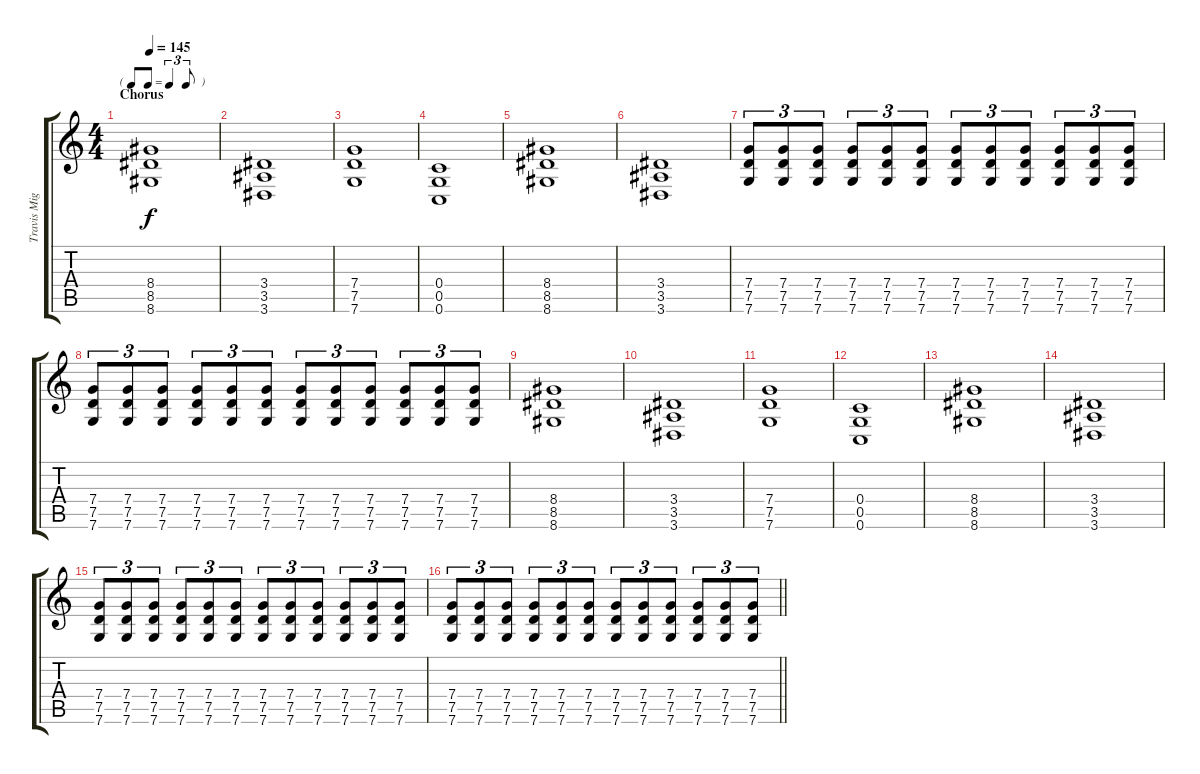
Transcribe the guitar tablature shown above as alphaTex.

\track ("Travis Miguel" "Travis Mig") {instrument distortionguitar}
\staff {score tabs}
\tuning (D4 A3 F3 C3 G2 C2) {hide}
\ts (4 4)
\tf triplet8th
\section ("" "Chorus")
\tempo 145
\clef g2
\ks c
(8.4 8.5 8.6).1{dy f} |
(3.4 3.5 3.6).1 |
(7.4 7.5 7.6).1 |
(0.4 0.5 0.6).1 |
(8.4 8.5 8.6).1 |
(3.4 3.5 3.6).1 |
(7.4 7.5 7.6).8{tu (3 2)} (7.4 7.5 7.6).8{tu (3 2)} (7.4 7.5 7.6).8{tu (3 2)} (7.4 7.5 7.6).8{tu (3 2)} (7.4 7.5 7.6).8{tu (3 2)} (7.4 7.5 7.6).8{tu (3 2)} (7.4 7.5 7.6).8{tu (3 2)} (7.4 7.5 7.6).8{tu (3 2)} (7.4 7.5 7.6).8{tu (3 2)} (7.4 7.5 7.6).8{tu (3 2)} (7.4 7.5 7.6).8{tu (3 2)} (7.4 7.5 7.6).8{tu (3 2)} |
(7.4 7.5 7.6).8{tu (3 2)} (7.4 7.5 7.6).8{tu (3 2)} (7.4 7.5 7.6).8{tu (3 2)} (7.4 7.5 7.6).8{tu (3 2)} (7.4 7.5 7.6).8{tu (3 2)} (7.4 7.5 7.6).8{tu (3 2)} (7.4 7.5 7.6).8{tu (3 2)} (7.4 7.5 7.6).8{tu (3 2)} (7.4 7.5 7.6).8{tu (3 2)} (7.4 7.5 7.6).8{tu (3 2)} (7.4 7.5 7.6).8{tu (3 2)} (7.4 7.5 7.6).8{tu (3 2)} |
(8.4 8.5 8.6).1 |
(3.4 3.5 3.6).1 |
(7.4 7.5 7.6).1 |
(0.4 0.5 0.6).1 |
(8.4 8.5 8.6).1 |
(3.4 3.5 3.6).1 |
(7.4 7.5 7.6).8{tu (3 2)} (7.4 7.5 7.6).8{tu (3 2)} (7.4 7.5 7.6).8{tu (3 2)} (7.4 7.5 7.6).8{tu (3 2)} (7.4 7.5 7.6).8{tu (3 2)} (7.4 7.5 7.6).8{tu (3 2)} (7.4 7.5 7.6).8{tu (3 2)} (7.4 7.5 7.6).8{tu (3 2)} (7.4 7.5 7.6).8{tu (3 2)} (7.4 7.5 7.6).8{tu (3 2)} (7.4 7.5 7.6).8{tu (3 2)} (7.4 7.5 7.6).8{tu (3 2)} |
\barLineRight lightlight
(7.4 7.5 7.6).8{tu (3 2)} (7.4 7.5 7.6).8{tu (3 2)} (7.4 7.5 7.6).8{tu (3 2)} (7.4 7.5 7.6).8{tu (3 2)} (7.4 7.5 7.6).8{tu (3 2)} (7.4 7.5 7.6).8{tu (3 2)} (7.4 7.5 7.6).8{tu (3 2)} (7.4 7.5 7.6).8{tu (3 2)} (7.4 7.5 7.6).8{tu (3 2)} (7.4 7.5 7.6).8{tu (3 2)} (7.4 7.5 7.6).8{tu (3 2)} (7.4 7.5 7.6).8{tu (3 2)}
